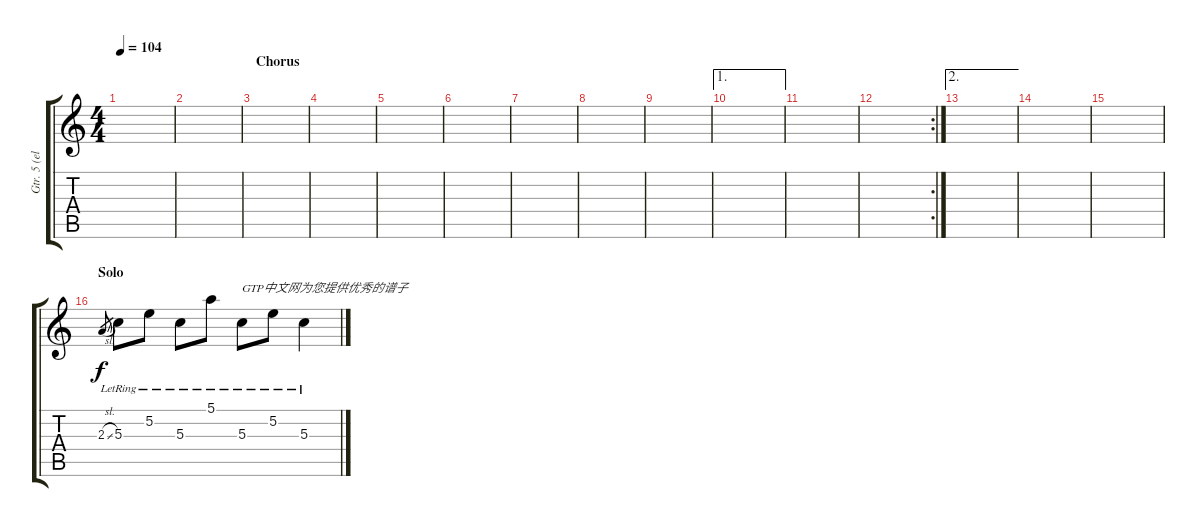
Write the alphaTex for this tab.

\track ("Gtr. 5 (elec.)" "Gtr. 5 (el") {instrument electricguitarjazz}
\staff {score tabs}
\tuning (E4 B3 G3 D3 A2 E2) {hide}
\ts (4 4)
\tempo 104
\clef g2
\ks c
|
|
\section ("" "Chorus")
|
|
|
|
|
|
|
\ae 1
|
|
\rc 2
|
\ae 2
|
|
|
\section ("" "Solo")
2.3{sl}.8{gr} 5.3{lr}.8 5.2{lr}.8 5.3{lr}.8 5.1{lr}.8 5.3{lr}.8{txt "GTP中文网为您提供优秀的谱子"} 5.2{lr}.8 5.3{lr}.4
